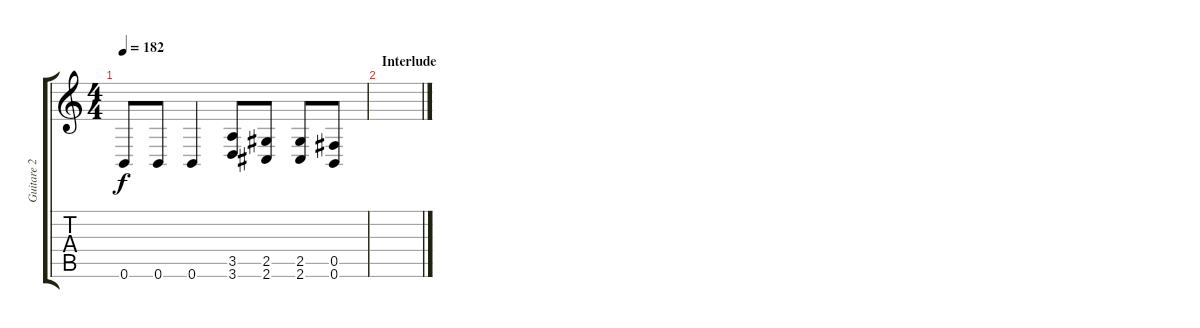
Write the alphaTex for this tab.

\track ("Guitare 2" "Guitare 2") {instrument distortionguitar}
\staff {score tabs}
\tuning (Db4 Ab3 E3 B2 Gb2 B1) {hide}
\ts (4 4)
\tempo 182
\clef g2
\ks c
0.6.8{dy f} 0.6.8 0.6.4 (3.5 3.6).8 (2.5 2.6).8 (2.5 2.6).8 (0.5 0.6).8 |
\section ("" "Interlude")
